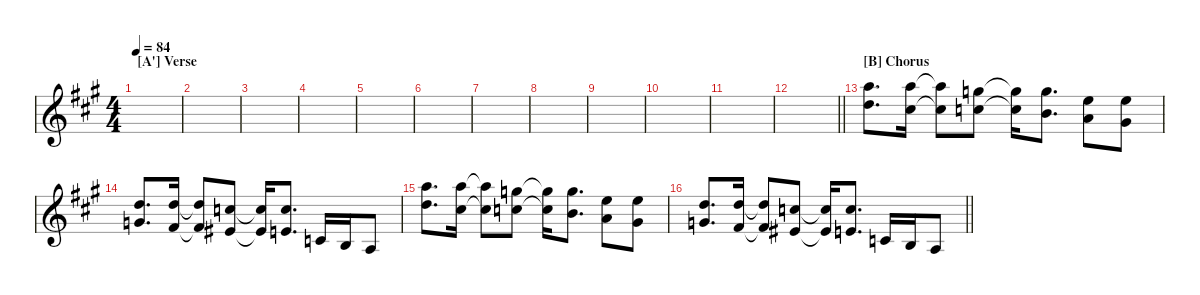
\hideDynamics
\bracketExtendMode nobrackets
\singleTrackTrackNamePolicy hidden
\multiTrackTrackNamePolicy hidden
\otherSystemsTrackNameOrientation horizontal
\track ("French Horn" "F-Horn") {instrument frenchhorn}
\staff {score}
\tuning (E4 B3 G3 D3 A2 E2)
\displaytranspose 7
\ts (4 4)
\section ("A'" "Verse")
\tempo 84
\clef g2
\scale
0.25
\ks a
|
\scale
0.25 |
\scale
0.25 |
\scale
0.25 |
\scale
0.25 |
\scale
0.25 |
\scale
0.25 |
\scale
0.25 |
\scale
0.25 |
\scale
0.25 |
\scale
0.25 |
\scale
0.25
\barLineRight lightlight
|
\section ("B" "Chorus")
\scale
0.25 (12.3{acc forcenatural} 15.2{acc forcenatural}).8{d beam Down} (7.2{acc #} 10.1{acc forcenatural}).16{beam Down} (7.2{t acc #} 10.1{t acc forcenatural}).8{beam Down} (10.3{acc forcenatural} 13.2{acc forcenatural}).8{beam Down} (10.3{t acc forcenatural} 13.2{t acc forcenatural}).16{beam Down} (17.3{acc forcenatural} 14.4{acc forcenatural}).8{d beam Down} (7.3{acc forcenatural} 10.2{acc forcenatural}).8{beam Down} (2.2{acc #} 5.1{acc forcenatural}).8{beam Down} |
\scale
0.25 (8.2{acc forcenatural} 5.3{acc forcenatural}).8{d beam Up} (3.1{acc forcenatural} 0.2{acc #}).16{beam Up} (3.1{t acc forcenatural} 0.2{t acc #}).8{beam Up} (6.2{acc forcenatural} 3.3{acc #}).8{beam Up} (6.2{t acc forcenatural} 3.3{t acc #}).16{beam Up} (10.3{acc forcenatural} 7.4{acc forcenatural}).8{d beam Up} 3.4{acc forcenatural}.16{beam Up} 2.4{acc forcenatural}.16{beam Up} 0.4{acc forcenatural}.8{beam Up} |
\scale
0.25 (12.3{acc forcenatural} 15.2{acc forcenatural}).8{d beam Down} (7.2{acc #} 10.1{acc forcenatural}).16{beam Down} (7.2{t acc #} 10.1{t acc forcenatural}).8{beam Down} (10.3{acc forcenatural} 13.2{acc forcenatural}).8{beam Down} (10.3{t acc forcenatural} 13.2{t acc forcenatural}).16{beam Down} (17.3{acc forcenatural} 14.4{acc forcenatural}).8{d beam Down} (7.3{acc forcenatural} 10.2{acc forcenatural}).8{beam Down} (2.2{acc #} 5.1{acc forcenatural}).8{beam Down} |
\scale
0.25
\barLineRight lightlight
(8.2{acc forcenatural} 5.3{acc forcenatural}).8{d beam Up} (3.1{acc forcenatural} 0.2{acc #}).16{beam Up} (3.1{t acc forcenatural} 0.2{t acc #}).8{beam Up} (6.2{acc forcenatural} 3.3{acc #}).8{beam Up} (6.2{t acc forcenatural} 3.3{t acc #}).16{beam Up} (10.3{acc forcenatural} 7.4{acc forcenatural}).8{d beam Up} 3.4{acc forcenatural}.16{beam Up} 2.4{acc forcenatural}.16{beam Up} 0.4{acc forcenatural}.8{beam Up}
